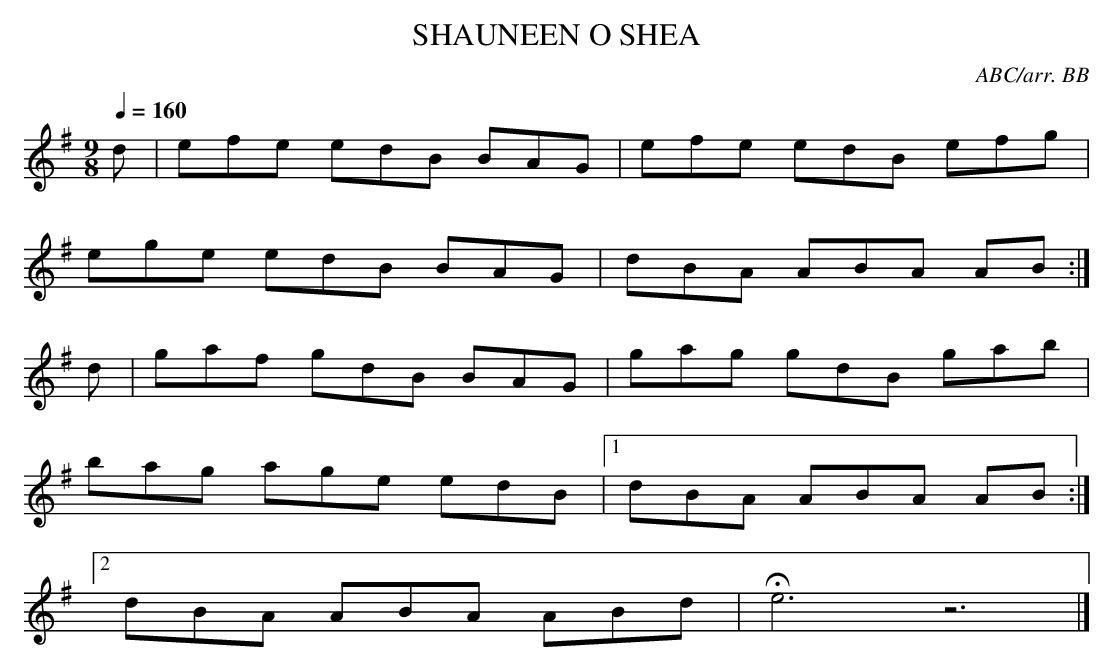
X:1
T:SHAUNEEN O SHEA
C:ABC/arr. BB
one sharp.
Q:1/4=160
M:9/8
L:1/8
K:Em
d|efe edB BAG|efe edB efg|
ege edB BAG|dBA ABA AB :|
d|gaf gdB BAG|gag gdB gab|
bag age edB|1 dBA ABA AB :|
[2 dBA ABA ABd|He6z6|]
